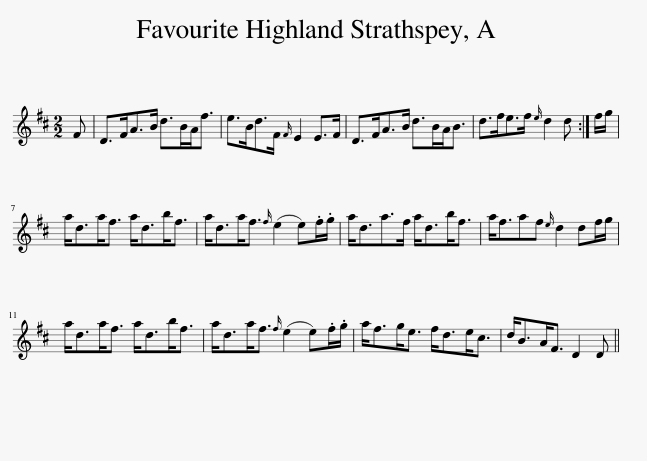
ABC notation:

X:1
L:1/8
M:2/2
I:linebreak $
K:D
V:1 treble
V:1
 F | D>FA>B d>BA<f | e>Bd>F{F} E2 E>F | D>FA>B d>BA<B | d>fe>f{e} d2 d :| %5
 f/g/ |$ a<da<f a<db<f | a<da<f{f} (e2 e).f/.g/ | a<da>f a<db<f | a<faf{e} d2 df/g/ |$ %10
 a<da<f a<db<f | a<da<f{f} (e2 e).f/.g/ | a<fg<e f<de<c | d<BA<F D2 D || %14
